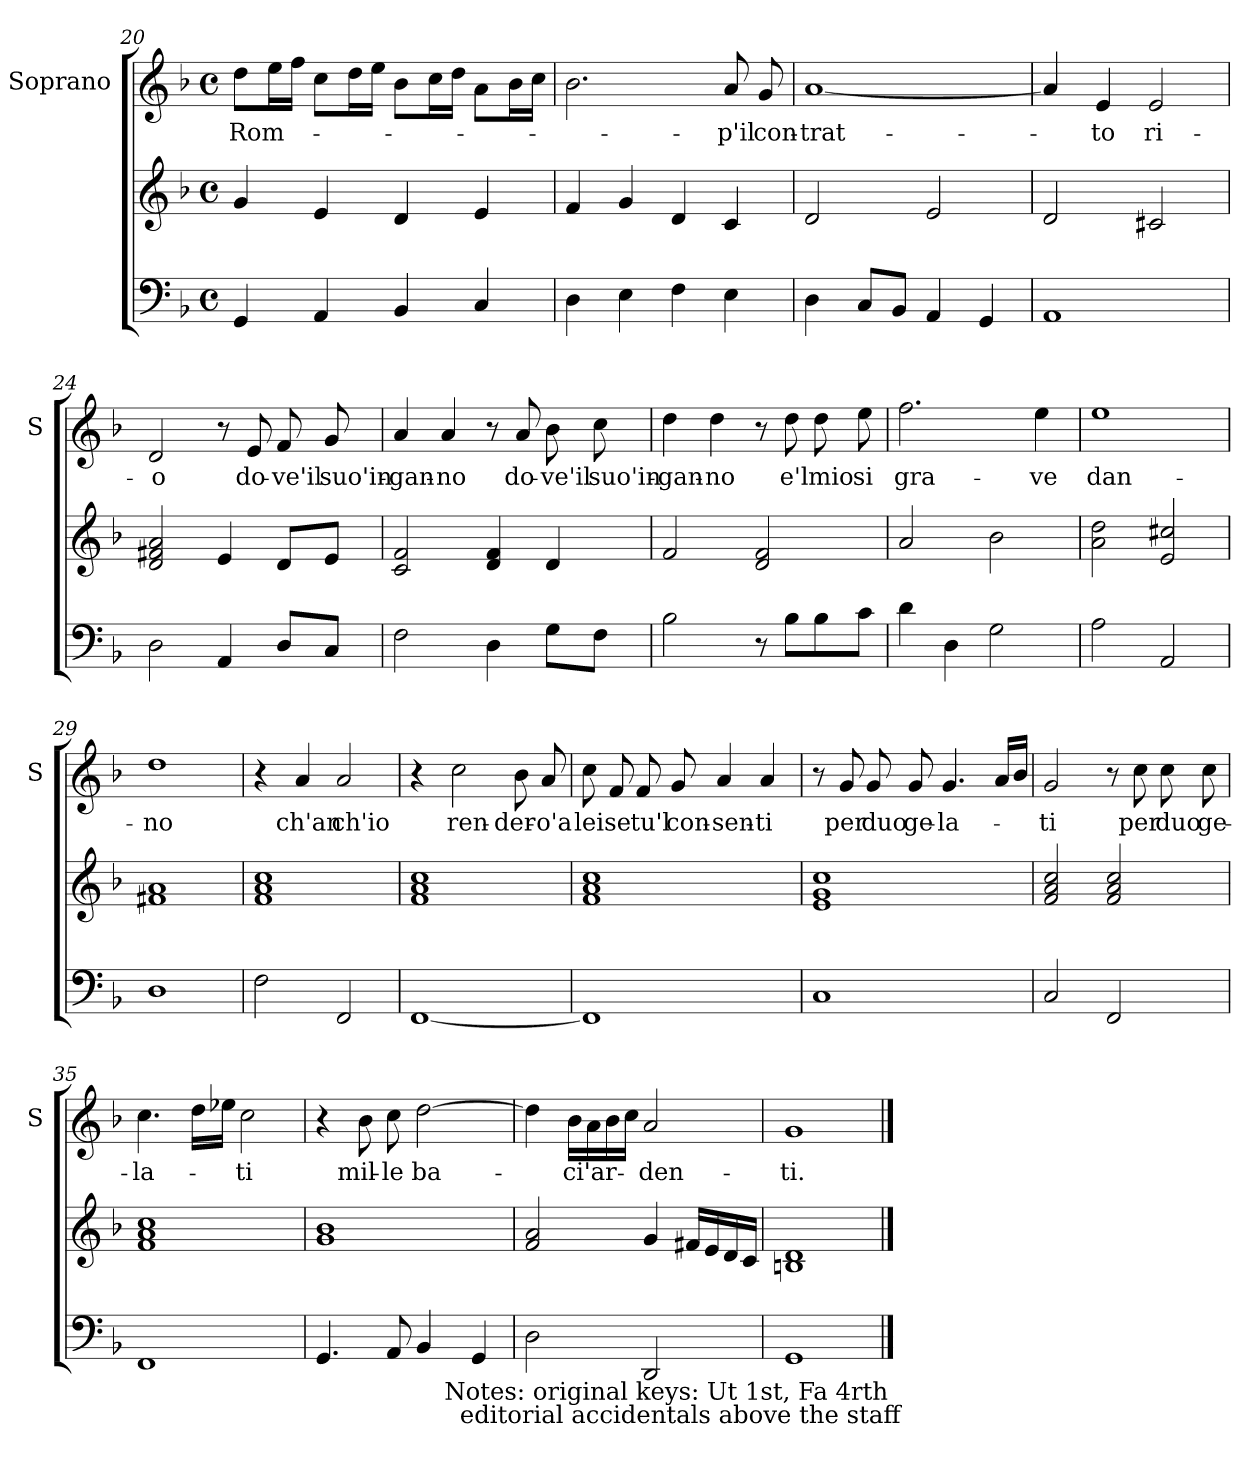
**kern	**kern	**kern	**text
*part2	*part2	*part1	*part1
*staff3	*staff2	*staff1	*staff1
*	*	*I"Soprano	*
*	*	*I'S	*
!!LO:PB:g=z
*clefF4	*clefG2	*clefG2	*
*k[b-]	*k[b-]	*k[b-]	*
*F:	*F:	*F:	*
*M4/4	*M4/4	*M4/4	*
*met(c)	*met(c)	*met(c)	*
=20	=20	=20	=20
4GG/	4g/	8dd\L	Rom-
.	.	16ee\L	.
.	.	16ff\JJ	.
4AA/	4e/	8cc\L	.
.	.	16dd\L	.
.	.	16ee\JJ	.
4BB-/	4d/	8b-\L	.
.	.	16cc\L	.
.	.	16dd\JJ	.
4C/	4e/	8a\L	.
.	.	16b-\L	.
.	.	16cc\JJ	.
=21	=21	=21	=21
4D\	4f/	2.b-\	.
4E\	4g/	.	.
4F\	4d/	.	.
4E\	4c/	8a/	-p'il
.	.	8g/	con-
=22	=22	=22	=22
4D\	2d/	[1a	-trat-
8C/L	.	.	.
8BB-/J	.	.	.
4AA/	2e/	.	.
4GG/	.	.	.
=23	=23	=23	=23
1AA	2d/	4a/]	.
.	.	4e/	-to
.	2c#X/	2e/	ri-
!!LO:LB:g=z
=24	=24	=24	=24
2D\	2d/ 2f#X/ 2a/	2d/	-o
4AA/	4e/	8r	.
.	.	8e/	do-
8D/L	8d/L	8f/	-ve'il
8C/J	8e/J	8g/	suo'in-
=25	=25	=25	=25
2F\	2c/ 2f/	4a/	-gan-
.	.	4a/	-no
4D\	4d/ 4f/	8r	.
.	.	8a/	do-
8G\L	4d/	8b-\	-ve'il
8F\J	.	8cc\	suo'in-
=26	=26	=26	=26
2B-\	2f/	4dd\	-gan-
.	.	4dd\	-no
8r	2d/ 2f/	8r	.
8B-\L	.	8dd\	e'l
8B-\	.	8dd\	mio
8c\J	.	8ee\	si
=27	=27	=27	=27
4d\	2a/	2.ff\	gra-
4D\	.	.	.
2G\	2b-\	.	.
.	.	4ee\	-ve
!!LO:LB:g=z
=28	=28	=28	=28
2A\	2a\ 2dd\	1ee	dan-
2AA/	2e/ 2cc#X/	.	.
=29	=29	=29	=29
1D	1f#X 1a	1dd	-no
=30	=30	=30	=30
2F\	1f 1a 1cc	4r	.
.	.	4a/	ch'an
2FF/	.	2a/	ch'io
=31	=31	=31	=31
[1FF	1f 1a 1cc	4r	.
.	.	2cc\	ren-
.	.	8b-\	-der-
.	.	8a/	-o'a
=32	=32	=32	=32
1FF]	1f 1a 1cc	8cc\	lei
.	.	8f/	se
.	.	8f/	tu'l
.	.	8g/	con-
.	.	4a/	-sen-
.	.	4a/	-ti
!!LO:LB:g=z
=33	=33	=33	=33
1C	1e 1g 1cc	8r	.
.	.	8g/	per
.	.	8g/	duo
.	.	8g/	ge-
.	.	4.g/	-la-
.	.	16a/LL	.
.	.	16b-/JJ	.
=34	=34	=34	=34
2C/	2f/ 2a/ 2cc/	2g/	-ti
2FF/	2f/ 2a/ 2cc/	8r	.
.	.	8cc\	per
.	.	8cc\	duo
.	.	8cc\	ge-
=35	=35	=35	=35
1FF	1f 1a 1cc	4.cc\	-la-
.	.	16dd\LL	.
.	.	16ee-X\JJ	.
.	.	2cc\	-ti
!!LO:LB:g=z
=36	=36	=36	=36
*^	*	*	*
4.GG/	2ryy	1g 1b-	4r	.
.	.	.	8b-\	mil-
8AA/	.	.	8cc\	-le
4BB-/	8ryy	.	[2dd\	ba-
!	!LO:TX:b:t=Notes&colon; original keys&colon; Ut 1st, Fa 4rth\n            editorial accidentals above the staff	!	!	!
.	4.ryy	.	.	.
4GG/	.	.	.	.
*v	*v	*	*	*
=37	=37	=37	=37
2D\	2f/ 2a/	4dd\]	.
.	.	16b-\LL	-ci'ar-
.	.	16a\	.
.	.	16b-\	.
.	.	16cc\JJ	.
2DD/	4g/	2a/	-den-
.	16f#X/LL	.	.
.	16e/	.	.
.	16d/	.	.
.	16c/JJ	.	.
=38	=38	=38	=38
1GG	1Bn 1d	1g	-ti.
==	==	==	==
*-	*-	*-	*-
